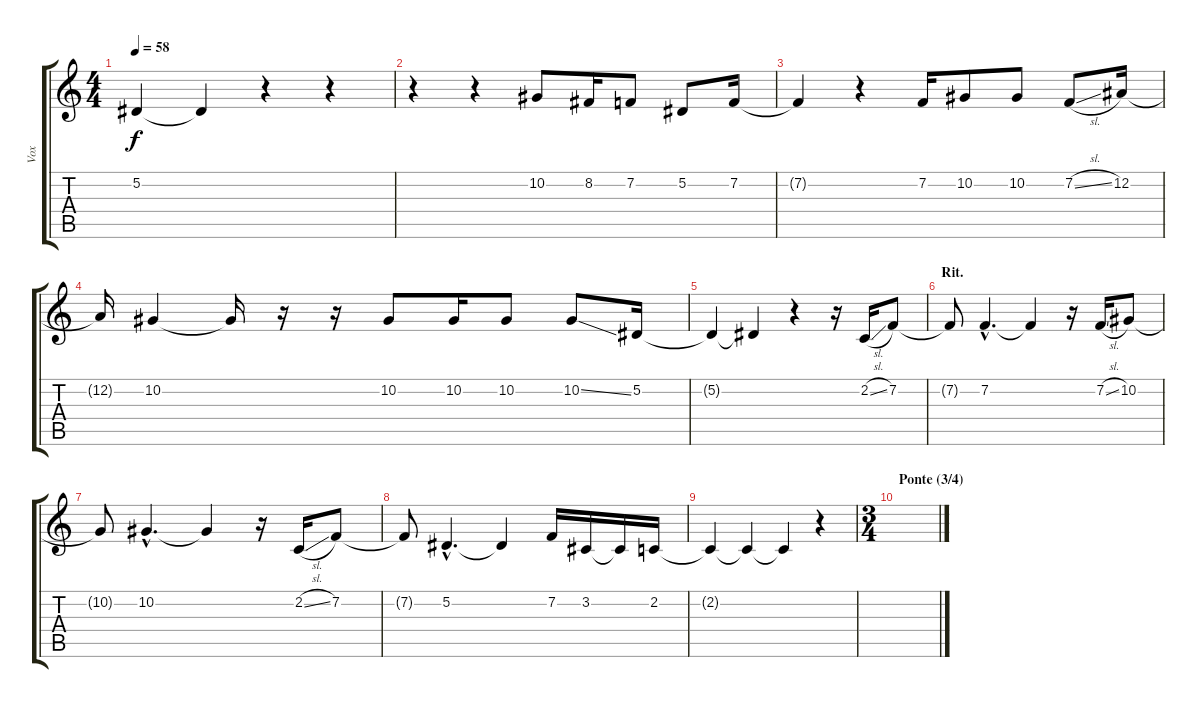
\track ("Vox" "Vox") {instrument recorder}
\staff {score tabs}
\tuning (Eb4 Bb3 Gb3 Db3 Ab2 Eb2) {hide}
\ts (4 4)
\tempo 58
\clef g2
\ks c
5.2{t}.4{dy f} 5.2{t}.4 r.4 r.4 |
r.4 r.4 10.2.8 8.2.16 7.2.8 5.2.8 7.2.16 |
7.2{t}.4 r.4 7.2.16 10.2.8 10.2.8 7.2{sl}.8 12.2.16 |
12.2{t}.16 10.2.4 10.2{t}.16 r.16 r.16 10.2.8 10.2.16 10.2.8 10.2{ss}.8 5.2.16 |
5.2{t}.4 5.2{t}.4 r.4 r.16 2.2{sl}.16 7.2.8 |
\section ("" "Rit.")
7.2{t}.8 7.2{hac}.4{d} 7.2{t}.4 r.16 7.2{sl}.16 10.2.8 |
10.2{t}.8 10.2{hac}.4{d} 10.2{t}.4 r.16 2.2{sl}.16 7.2.8 |
7.2{t}.8 5.2{hac}.4{d} 5.2{t}.4 7.2.16 3.2.16 3.2{t}.16 2.2.16 |
2.2{t}.4 2.2{t}.4 2.2{t}.4 r.4 |
\ts (3 4)
\section ("" "Ponte (3/4)")
